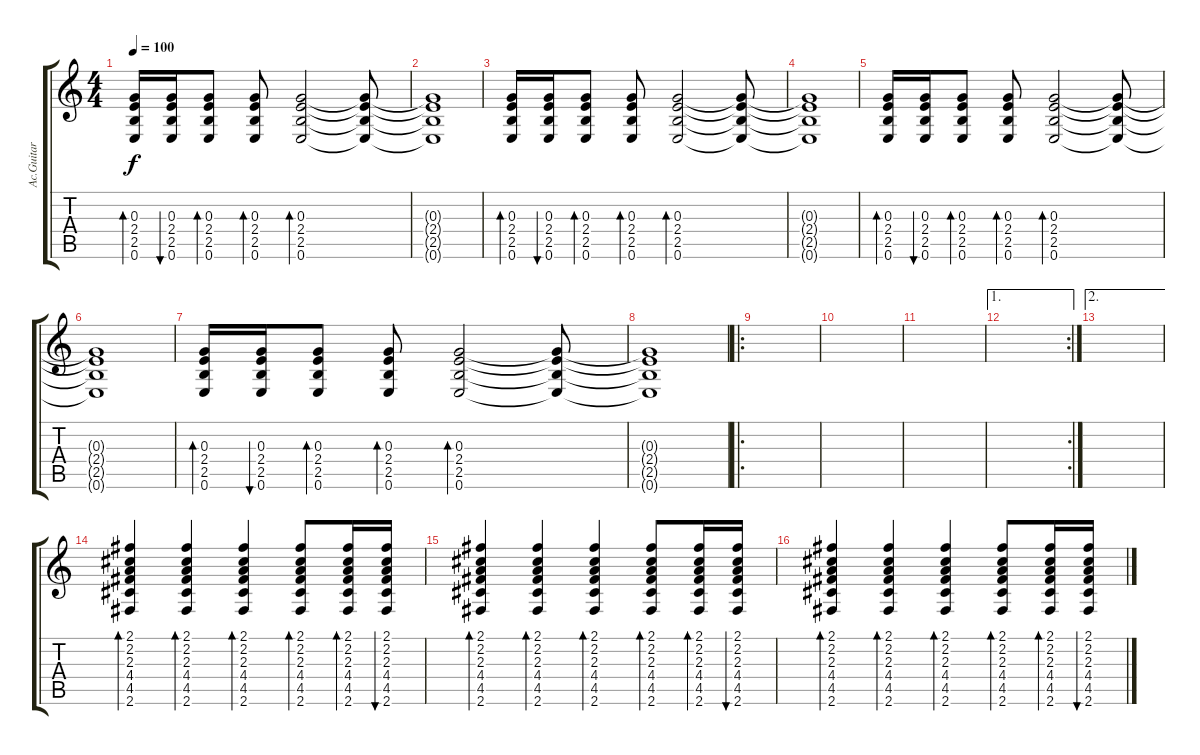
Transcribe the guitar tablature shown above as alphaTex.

\track ("Ac.Guitar" "Ac.Guitar") {instrument acousticguitarsteel}
\staff {score tabs}
\tuning (E4 B3 G3 D3 A2 E2) {hide}
\ts (4 4)
\tempo 100
\clef g2
\ks c
(0.3 2.4 2.5 0.6).16{bd 30 dy f instrument acousticguitarsteel} (0.3 2.4 2.5 0.6).16{bu 30} (0.3 2.4 2.5 0.6).8{bd 30} (0.3 2.4 2.5 0.6).8{bd 30} (0.3 2.4 2.5 0.6).2{bd 30} (0.3{t} 2.4{t} 2.5{t} 0.6{t}).8 |
(0.3{t} 2.4{t} 2.5{t} 0.6{t}).1 |
(0.3 2.4 2.5 0.6).16{bd 30} (0.3 2.4 2.5 0.6).16{bu 30} (0.3 2.4 2.5 0.6).8{bd 30} (0.3 2.4 2.5 0.6).8{bd 30} (0.3 2.4 2.5 0.6).2{bd 30} (0.3{t} 2.4{t} 2.5{t} 0.6{t}).8 |
(0.3{t} 2.4{t} 2.5{t} 0.6{t}).1 |
(0.3 2.4 2.5 0.6).16{bd 30} (0.3 2.4 2.5 0.6).16{bu 30} (0.3 2.4 2.5 0.6).8{bd 30} (0.3 2.4 2.5 0.6).8{bd 30} (0.3 2.4 2.5 0.6).2{bd 30} (0.3{t} 2.4{t} 2.5{t} 0.6{t}).8 |
(0.3{t} 2.4{t} 2.5{t} 0.6{t}).1 |
(0.3 2.4 2.5 0.6).16{bd 30} (0.3 2.4 2.5 0.6).16{bu 30} (0.3 2.4 2.5 0.6).8{bd 30} (0.3 2.4 2.5 0.6).8{bd 30} (0.3 2.4 2.5 0.6).2{bd 30} (0.3{t} 2.4{t} 2.5{t} 0.6{t}).8 |
(0.3{t} 2.4{t} 2.5{t} 0.6{t}).1 |
\ro
|
|
|
\ae 1
\rc 2
|
\ae 2
|
(2.1 2.2 2.3 4.4 4.5 2.6).4{bd 30} (2.1 2.2 2.3 4.4 4.5 2.6).4{bd 30} (2.1 2.2 2.3 4.4 4.5 2.6).4{bd 30} (2.1 2.2 2.3 4.4 4.5 2.6).8{bd 30} (2.1 2.2 2.3 4.4 4.5 2.6).16{bd 30} (2.1 2.2 2.3 4.4 4.5 2.6).16{bu 30} |
(2.1 2.2 2.3 4.4 4.5 2.6).4{bd 30} (2.1 2.2 2.3 4.4 4.5 2.6).4{bd 30} (2.1 2.2 2.3 4.4 4.5 2.6).4{bd 30} (2.1 2.2 2.3 4.4 4.5 2.6).8{bd 30} (2.1 2.2 2.3 4.4 4.5 2.6).16{bd 30} (2.1 2.2 2.3 4.4 4.5 2.6).16{bu 30} |
(2.1 2.2 2.3 4.4 4.5 2.6).4{bd 30} (2.1 2.2 2.3 4.4 4.5 2.6).4{bd 30} (2.1 2.2 2.3 4.4 4.5 2.6).4{bd 30} (2.1 2.2 2.3 4.4 4.5 2.6).8{bd 30} (2.1 2.2 2.3 4.4 4.5 2.6).16{bd 30} (2.1 2.2 2.3 4.4 4.5 2.6).16{bu 30}
